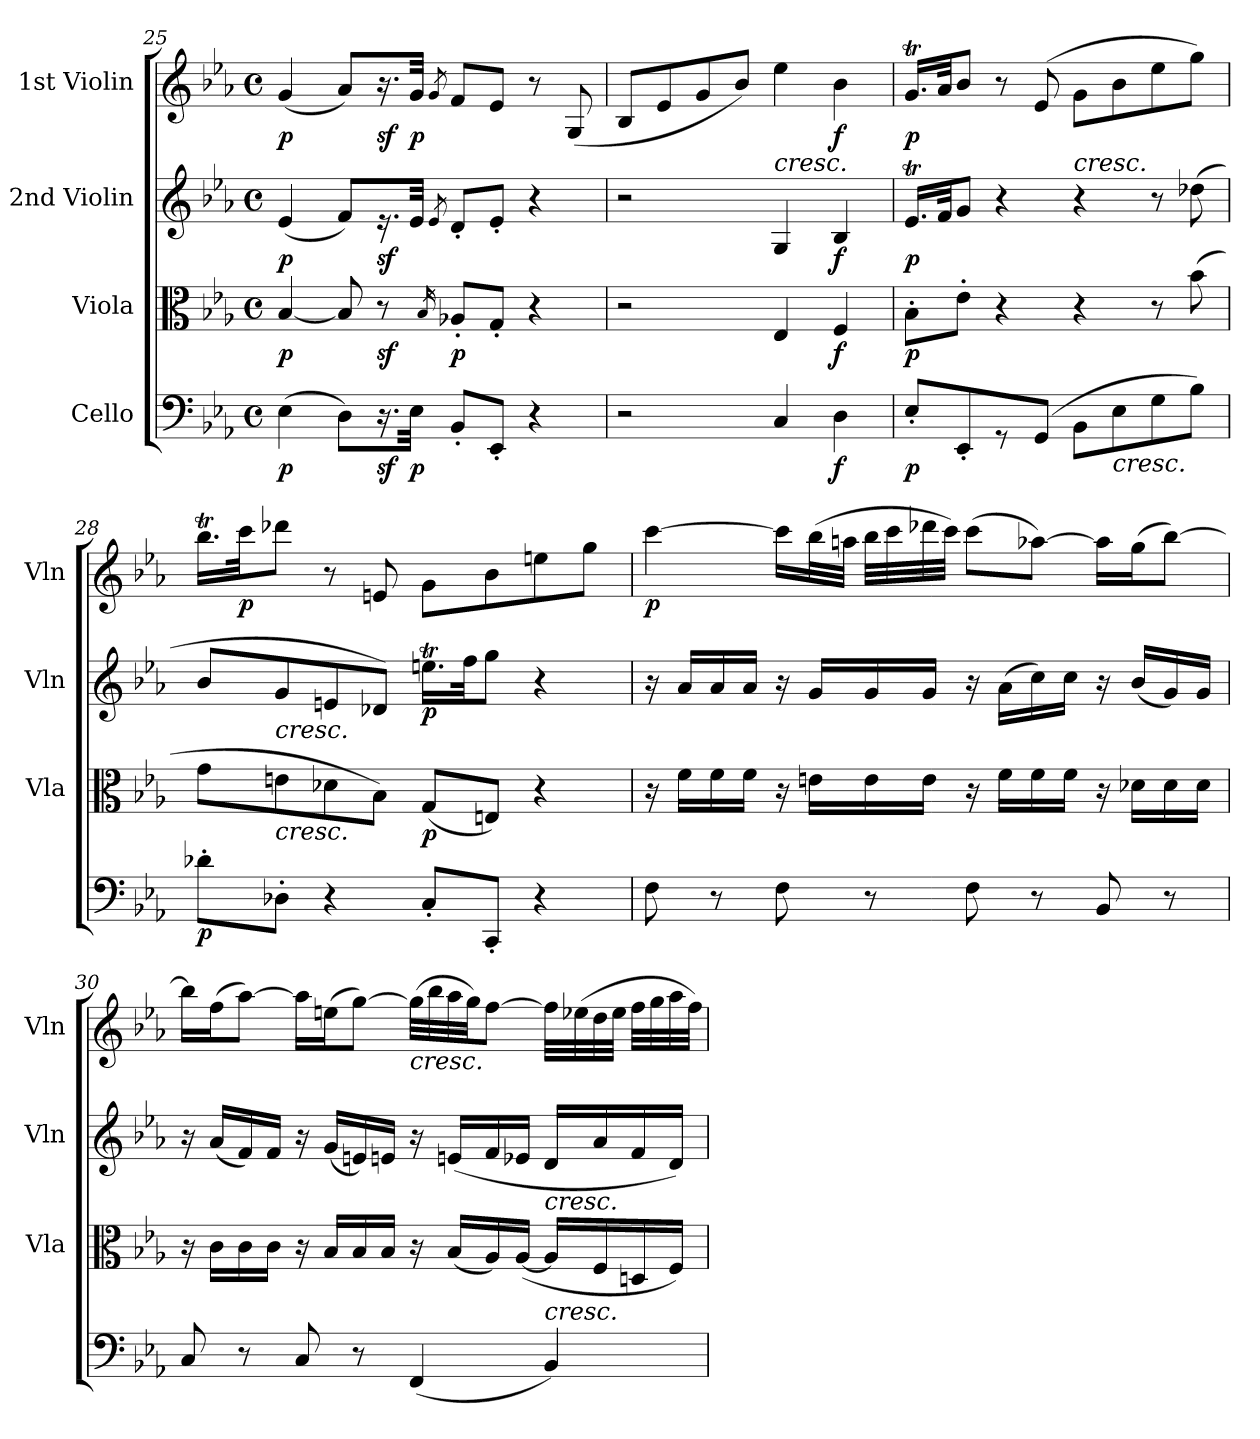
**kern	**dynam	**kern	**dynam	**kern	**dynam	**kern	**dynam
*part4	*part4	*part3	*part3	*part2	*part2	*part1	*part1
*staff4	*staff4	*staff3	*staff3	*staff2	*staff2	*staff1	*staff1
*I"Cello	*	*I"Viola	*	*I"2nd Violin	*	*I"1st Violin	*
*	*	*I'Vla	*	*I'Vln	*	*I'Vln	*
*clefF4	*	*clefC3	*	*clefG2	*	*clefG2	*
*k[b-e-a-]	*	*k[b-e-a-]	*	*k[b-e-a-]	*	*k[b-e-a-]	*
*E-:	*	*E-:	*	*E-:	*	*E-:	*
*M4/4	*	*M4/4	*	*M4/4	*	*M4/4	*
*met(c)	*	*met(c)	*	*met(c)	*	*met(c)	*
=25	=25	=25	=25	=25	=25	=25	=25
!	!LO:DY:b	!	!LO:DY:b	!	!LO:DY:b	!	!LO:DY:b
(4E-\	p	[4B-/	p	(4e-/	p	(4g/	p
8D\L)	.	8B-/]	.	8f/L)	.	8a-/L)	.
!	!LO:DY:b	!	!LO:DY:b	!	!LO:DY:b	!	!LO:DY:b
16.r	sf	8r	sf	16.r	sf	16.r	sf
!	!LO:DY:b	!	!	!	!	!	!LO:DY:b
32E-\Jkk	p	.	.	32e-/Jkk	.	32g/Jkk	p
.	.	16qB-/	.	8qe-/	.	8qg/	.
!	!	!	!LO:DY:b	!	!	!	!
8BB-'/L	.	8A-X'/L	p	8d'/L	.	8f/L	.
8EE-'/J	.	8G'/J	.	8e-'/J	.	8e-/J	.
4r	.	4r	.	4r	.	8r	.
.	.	.	.	.	.	(8G/	.
=26	=26	=26	=26	=26	=26	=26	=26
2r	.	2r	.	2r	.	8B-/L	.
.	.	.	.	.	.	8e-/	.
.	.	.	.	.	.	8g/	.
.	.	.	.	.	.	8b-/J)	.
!	!	!	!	!LO:TX:a:i:t=cresc.	!	!	!
4C/	.	4E-/	.	4G/	.	4ee-\	.
!	!LO:DY:b	!	!LO:DY:b	!	!LO:DY:b	!	!LO:DY:b
4D\	f	4F/	f	4B-/	f	4b-\	f
=27	=27	=27	=27	=27	=27	=27	=27
!	!LO:DY:b	!	!LO:DY:b	!	!LO:DY:b	!	!LO:DY:b
8E-'/L	p	8B-'\L	p	16.e-T/LL	p	16.gt/LL	p
.	.	.	.	32f/Jk	.	32a-/Jk	.
8EE-'/	.	8e-'\J	.	8g/J	.	8b-/J	.
8r	.	4r	.	4r	.	8r	.
(8GG/J	.	.	.	.	.	(8e-/	.
!	!	!	!	!LO:TX:a:i:t=cresc.	!	!	!
8BB-\L	.	4r	.	4r	.	8g\L	.
!LO:TX:b:i:t=cresc.	!	!	!	!	!	!	!
8E-\	.	.	.	.	.	8b-\	.
8G\	.	8r	.	8r	.	8ee-\	.
8B-\J)	.	(8b-\	.	(8dd-X\	.	8gg\J)	.
=28	=28	=28	=28	=28	=28	=28	=28
!	!LO:DY:b	!	!	!	!	!	!
8d-X'\L	p	8g\L	.	8b-/L	.	16.bb-T\LL	.
!	!	!	!	!	!	!	!LO:DY:b
.	.	.	.	.	.	32ccc\Jk	p
!	!	!	!	!LO:TX:b:i:t=cresc.	!	!	!
!	!	!LO:TX:b:i:t=cresc.	!	!	!	!	!
8D-X'\J	.	8en\	.	8g/	.	8ddd-X\J	.
4r	.	8d-X\	.	8en/	.	8r	.
.	.	8B-\J)	.	8d-X/J)	.	8en/	.
!	!	!	!LO:DY:b	!	!LO:DY:b	!	!
8C'/L	.	(8G/L	p	16.eent\LL	p	8g\L	.
.	.	.	.	32ff\Jk	.	.	.
8CC'/J	.	8En/J)	.	8gg\J	.	8b-\	.
4r	.	4r	.	4r	.	8een\	.
.	.	.	.	.	.	8gg\J	.
=29	=29	=29	=29	=29	=29	=29	=29
!	!	!	!	!	!	!	!LO:DY:b
8F\	.	16r	.	16r	.	[4ccc\	p
.	.	16f\LL	.	16a-/LL	.	.	.
8r	.	16f\	.	16a-/	.	.	.
.	.	16f\JJ	.	16a-/JJ	.	.	.
8F\	.	16r	.	16r	.	16ccc\LL]	.
.	.	16en\LL	.	16g/LL	.	(32bb-\L	.
.	.	.	.	.	.	32aan\JJJ	.
8r	.	16e\	.	16g/	.	32bb-\LLL	.
.	.	.	.	.	.	32ccc\	.
.	.	16e\JJ	.	16g/JJ	.	32ddd-X\	.
.	.	.	.	.	.	32ccc\JJJ)	.
8F\	.	16r	.	16r	.	(8ccc\L	.
.	.	16f\LL	.	(16a-\LL	.	.	.
8r	.	16f\	.	16cc\)	.	[8aa-X\J)	.
.	.	16f\JJ	.	16cc\JJ	.	.	.
8BB-/	.	16r	.	16r	.	16aa-\LL]	.
.	.	16d-X\LL	.	(16b-/LL	.	(16gg\J	.
8r	.	16d-\	.	16g/)	.	[8bb-\J)	.
.	.	16d-\JJ	.	16g/JJ	.	.	.
=30	=30	=30	=30	=30	=30	=30	=30
8C/	.	16r	.	16r	.	16bb-\LL]	.
.	.	16c\LL	.	(16a-/LL	.	(16ff\J	.
8r	.	16c\	.	16f/)	.	[8aa-\J)	.
.	.	16c\JJ	.	16f/JJ	.	.	.
8C/	.	16r	.	16r	.	16aa-\LL]	.
.	.	16B-/LL	.	(16g/LL	.	(16een\J	.
8r	.	16B-/	.	16en/)	.	[8gg\J)	.
.	.	16B-/JJ	.	16en/JJ	.	.	.
!	!	!	!	!	!	!LO:TX:b:i:t=cresc.	!
(4FF/	.	16r	.	16r	.	(32gg\LLL]	.
.	.	.	.	.	.	32bb-\	.
.	.	(16B-/LL	.	(16en/LL	.	32aa-\	.
.	.	.	.	.	.	32gg\JJ)	.
.	.	16A-/)	.	16f/	.	[8ff\J	.
.	.	([16A-/JJ	.	16e-X/JJ	.	.	.
!	!	!	!	!LO:TX:b:i:t=cresc.	!	!	!
!LO:TX:a:i:t=cresc.	!	!	!	!	!	!	!
4BB-/)	.	16A-/LL]	.	16d/LL	.	32ff\LLL]	.
.	.	.	.	.	.	(32ee-X\	.
.	.	16F/	.	16a-/	.	32dd\	.
.	.	.	.	.	.	32ee-\JJJ	.
.	.	16Dn/	.	16f/	.	32ff\LLL	.
.	.	.	.	.	.	32gg\	.
.	.	16F/JJ)	.	16d/JJ)	.	32aa-\	.
.	.	.	.	.	.	32ff\JJJ)	.
=	=	=	=	=	=	=	=
*-	*-	*-	*-	*-	*-	*-	*-
